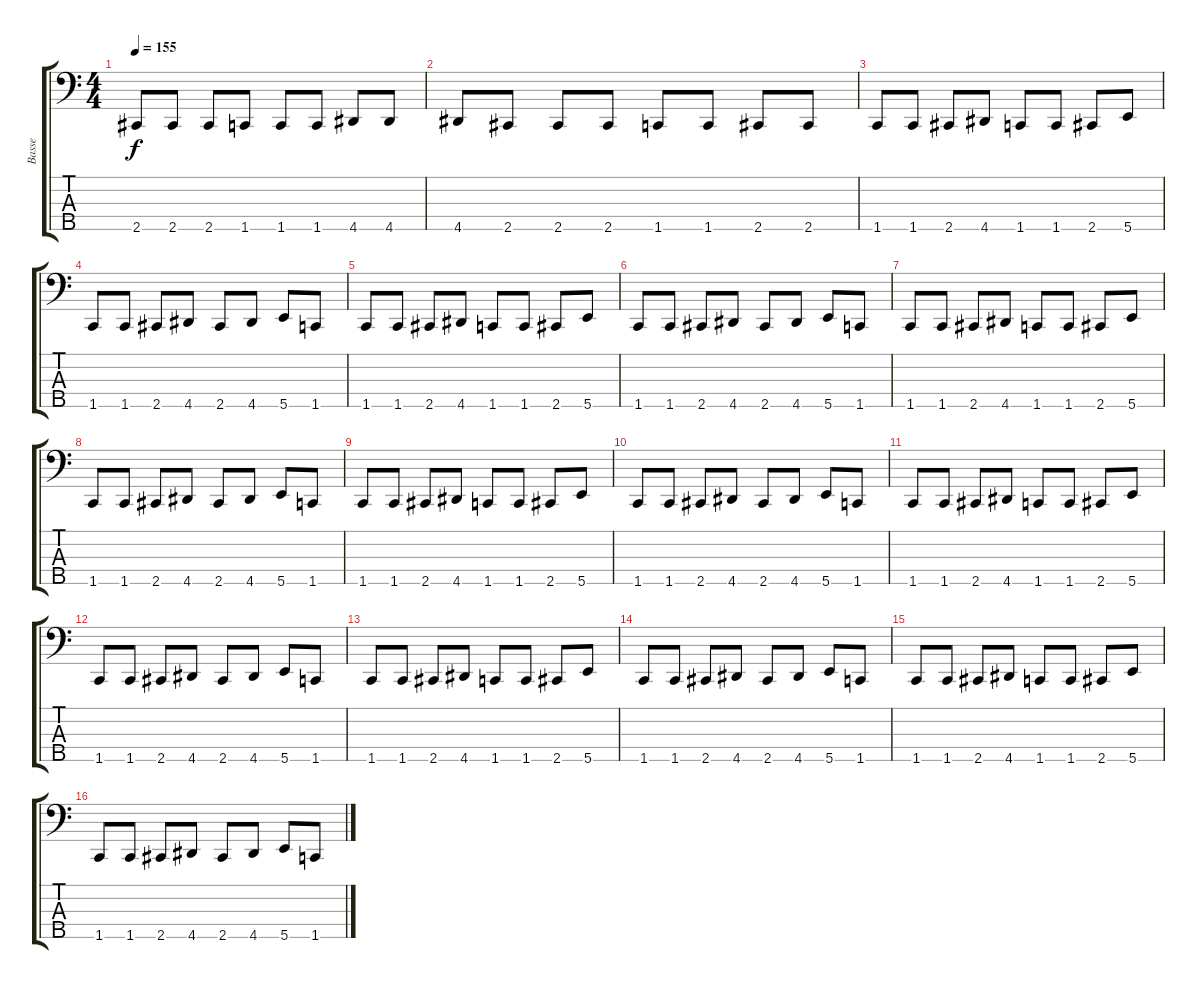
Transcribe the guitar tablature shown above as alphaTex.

\track ("Basse" "Basse") {instrument electricbasspick}
\staff {score tabs}
\tuning (G2 D2 A1 E1 B0) {hide}
\ts (4 4)
\tempo 155
\clef f4
\ks c
2.5.8{dy f} 2.5.8 2.5.8 1.5.8 1.5.8 1.5.8 4.5.8 4.5.8 |
4.5.8 2.5.8 2.5.8 2.5.8 1.5.8 1.5.8 2.5.8 2.5.8 |
\section ("" "")
1.5.8 1.5.8 2.5.8 4.5.8 1.5.8 1.5.8 2.5.8 5.5.8 |
1.5.8 1.5.8 2.5.8 4.5.8 2.5.8 4.5.8 5.5.8 1.5.8 |
1.5.8 1.5.8 2.5.8 4.5.8 1.5.8 1.5.8 2.5.8 5.5.8 |
1.5.8 1.5.8 2.5.8 4.5.8 2.5.8 4.5.8 5.5.8 1.5.8 |
1.5.8 1.5.8 2.5.8 4.5.8 1.5.8 1.5.8 2.5.8 5.5.8 |
1.5.8 1.5.8 2.5.8 4.5.8 2.5.8 4.5.8 5.5.8 1.5.8 |
1.5.8 1.5.8 2.5.8 4.5.8 1.5.8 1.5.8 2.5.8 5.5.8 |
1.5.8 1.5.8 2.5.8 4.5.8 2.5.8 4.5.8 5.5.8 1.5.8 |
1.5.8 1.5.8 2.5.8 4.5.8 1.5.8 1.5.8 2.5.8 5.5.8 |
1.5.8 1.5.8 2.5.8 4.5.8 2.5.8 4.5.8 5.5.8 1.5.8 |
1.5.8 1.5.8 2.5.8 4.5.8 1.5.8 1.5.8 2.5.8 5.5.8 |
1.5.8 1.5.8 2.5.8 4.5.8 2.5.8 4.5.8 5.5.8 1.5.8 |
1.5.8 1.5.8 2.5.8 4.5.8 1.5.8 1.5.8 2.5.8 5.5.8 |
1.5.8 1.5.8 2.5.8 4.5.8 2.5.8 4.5.8 5.5.8 1.5.8
